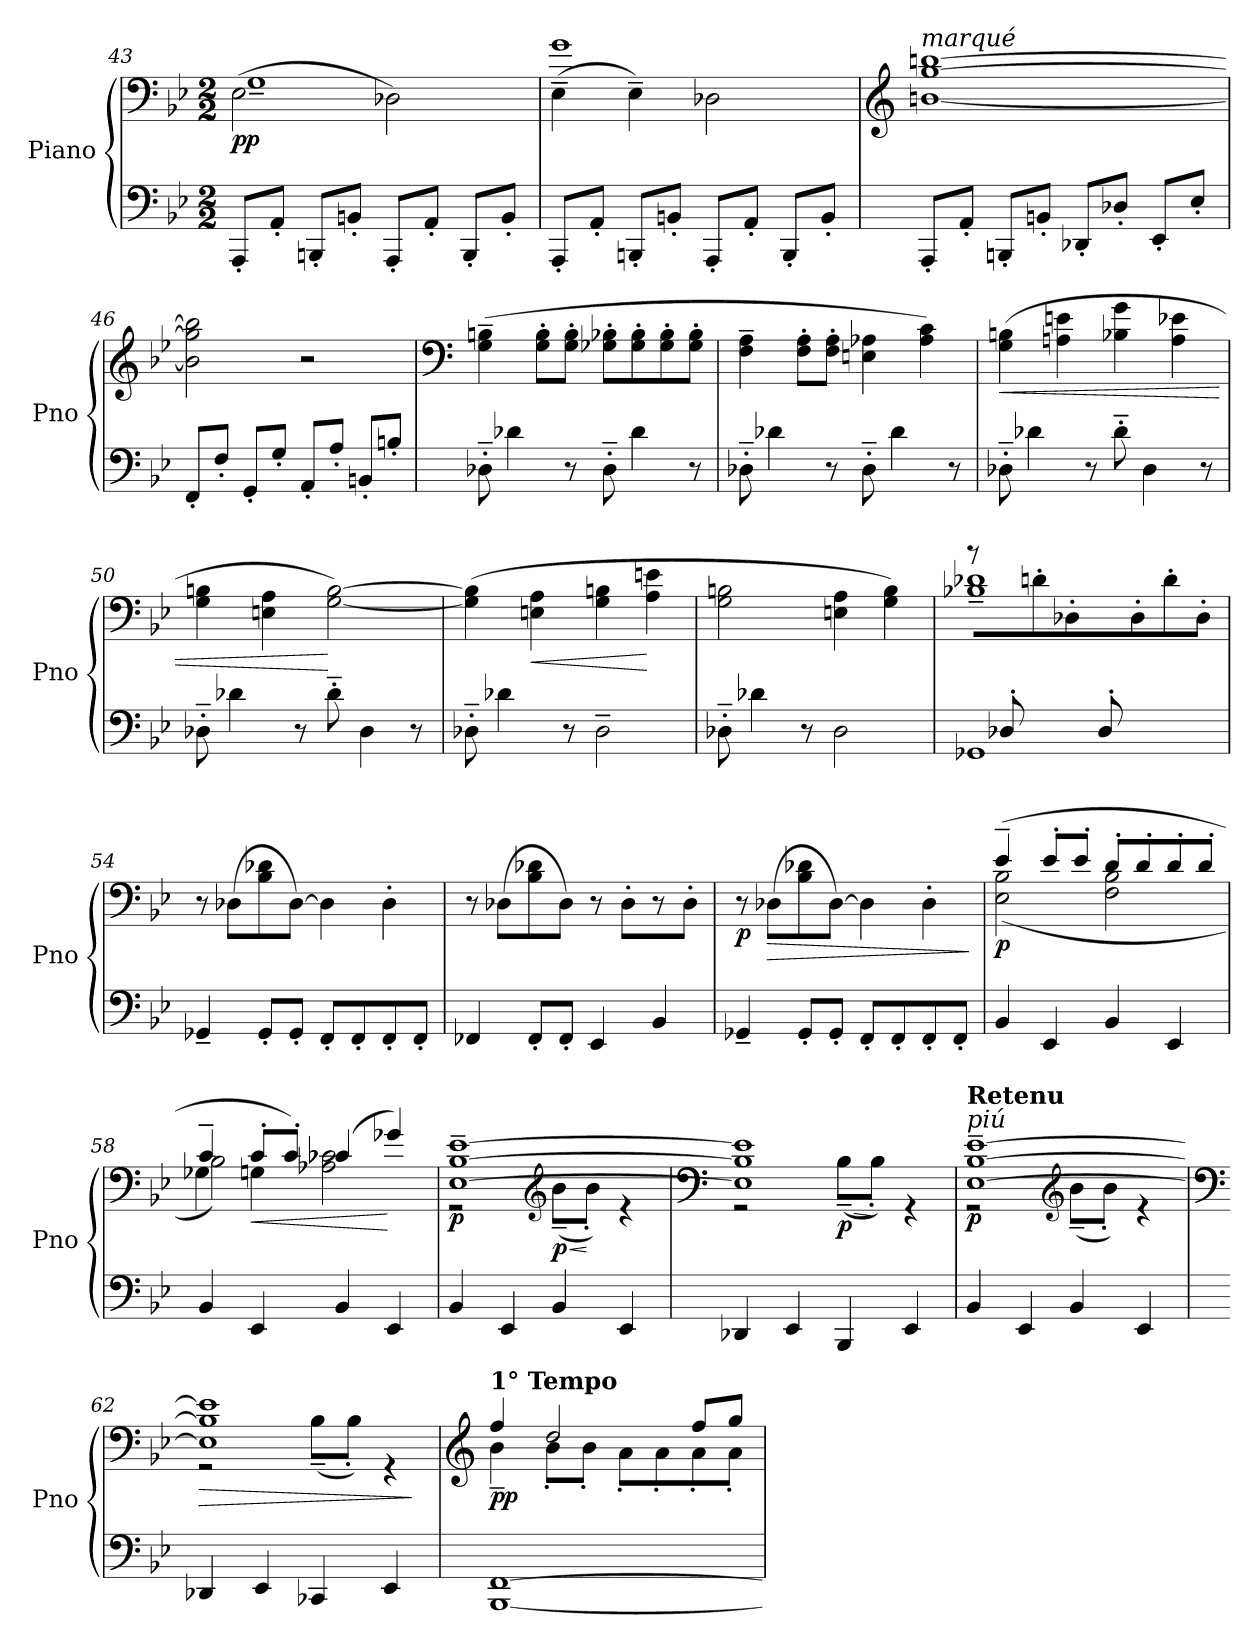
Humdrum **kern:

**kern	**kern	**dynam
*part1	*part1	*part1
*staff2	*staff1	*staff1/2
*I"Piano	*	*
*I'Pno	*	*
*clefF4	*clefF4	*
*k[b-e-]	*k[b-e-]	*
*M2/2	*M2/2	*
=43	=43	=43
*	*^	*
!	!	!	!LO:DY:b
8AAA'/L	(>2E-\	1G~	pp
8AA'/J	.	.	.
8BBBn'/L	.	.	.
8BBn'/J	.	.	.
8AAA'/L	2D-X\)	.	.
8AA'/J	.	.	.
8BBB'/L	.	.	.
8BB'/J	.	.	.
=44	=44	=44	=44
8AAA'/L	(>4E-~\	1g~	.
8AA'/J	.	.	.
8BBBn'/L	4E-~\)	.	.
8BBn'/J	.	.	.
8AAA'/L	2D-X\	.	.
8AA'/J	.	.	.
8BBB'/L	.	.	.
8BB'/J	.	.	.
*	*v	*v	*
!!LO:LB:g=z
=45	=45	=45
*	*clefG2	*
!	!LO:TX:a:i:t=marqué	!
8AAA'/L	[1bn [1gg [1bbn	.
8AA'/J	.	.
8BBBn'/L	.	.
8BBn'/J	.	.
8DD-X'/L	.	.
8D-X'/J	.	.
8EE-'/L	.	.
8E-'/J	.	.
=46	=46	=46
8FF'/L	2b\] 2gg\] 2bb\]	.
8F'/J	.	.
8GG'/L	.	.
8G'/J	.	.
8AA'/L	2r	.
8A'/J	.	.
8BBn'/L	.	.
8Bn'/J	.	.
=47	=47	=47
*	*clefF4	*
8D-X'~\	(>4G\~ 4Bn\~	.
4d-X\	.	.
.	8G\' 8B\'L	.
8r	8G\' 8B\'J	.
8D-'~\	8G-X\' 8B-X\'L	.
4d-\	8G-\' 8B-\'	.
.	8G-\' 8B-\'	.
8r	8G-\' 8B-\'J	.
=48	=48	=48
8D-X'~\	4F\~ 4A\~	.
4d-X\	.	.
.	8F\' 8A\'L	.
8r	8F\' 8A\'J	.
8D-'~\	4En\ 4A-X\	.
4d-\	.	.
.	4A-\ 4c\)	.
8r	.	.
!!LO:LB:g=z
=49	=49	=49
!	!	!LO:HP:b
8D-X'~\	(>4G\ 4Bn\	<
4d-X\	.	.
.	4An\ 4en\	.
8r	.	.
8d-'~\	4B-X\ 4g\	.
4D-\	.	.
.	4A\ 4e-X\	.
8r	.	.
=50	=50	=50
8D-X'~\	4G\ 4Bn\	.
4d-X\	.	.
.	4En\ 4A\	.
8r	.	.
8d-'~\	[2G\ [2B\)	[
4D-\	.	.
8r	.	.
=51	=51	=51
8D-X'~\	(>4G\] 4B\]	.
4d-X\	.	.
!	!	!LO:HP:b
.	4En\ 4A\	<
8r	.	.
2D-~\	4G\ 4Bn\	.
.	4A\ 4en\	[
=52	=52	=52
8D-X'~\	2G\ 2Bn\	.
4d-X\	.	.
8r	.	.
2D-\	4En\ 4A\	.
.	4G\ 4B\)	.
!!LO:LB:g=z
=53	=53	=53
*^	*^	*
8ryy	1GG-X	8r	1B-X~ 1d-X~	.
8D-X'/L	.	8ryy	.	.
4ryy	.	8dn'\	.	.
.	.	8D-X'\J	.	.
8D-'/L	.	8ryy	.	.
4.ryy	.	8D-'\	.	.
.	.	8d'\	.	.
.	.	8D-'\J	.	.
*v	*v	*	*	*
*	*v	*v	*
=54	=54	=54
4GG-X~/	8r	.
.	(>8D-X\L	.
8GG-'/L	8B-\ 8d-X\	.
8GG-'/J	[8D-\J)	.
8FF'/L	4D-\]	.
8FF'/	.	.
8FF'/	4D-'\	.
8FF'/J	.	.
=55	=55	=55
4FF-X/	8r	.
.	(>8D-X\L	.
8FF-'/L	8B-\ 8d-X\	.
8FF-'/J	8D-\J)	.
4EE-/	8r	.
.	8D-'\L	.
4BB-/	8r	.
.	8D-'\J	.
=56	=56	=56
!	!	!LO:DY:b
4GG-X~/	8r	p
!	!	!LO:HP:b
.	(>8D-X\L	>
8GG-'/L	8B-\ 8d-X\	.
8GG-'/J	[8D-\J)	.
8FF'/L	4D-\]	.
8FF'/	.	.
8FF'/	4D-'\	.
8FF'/J	.	.
.	.	]
!!LO:PB:g=z
=57	=57	=57
*	*^	*
!	!	!	!LO:DY:b
4BB-/	(>4e-~/	(<2E-\ 2B-\	p
4EE-/	8e-'/L	.	.
.	8e-'/J	.	.
4BB-/	8d'/L	2F\ 2B-\	.
.	8d'/	.	.
4EE-/	8d'/	.	.
.	8d'/J	.	.
=58	=58	=58	=58
*	*	*^	*
4BB-/	4c~/	2B-\)	4G-X\	.
!	!	!	!	!LO:HP:b
4EE-/	8c'/L	.	4Gn\	<
.	8c'/J)	.	.	.
4BB-/	(>4c-X/	2A-X\ 2c-X\	2ryy	.
4EE-/	4g-X/)	.	.	[
*	*	*v	*v	*
=59	=59	=59	=59
!	!	!	!LO:DY:b
4BB-/	[1E-~ [1B-~ [1e-~	2r	p
4EE-/	.	.	.
*	*clefG2	*	*
!	!	!	!LO:HP:b
!	!	!	!LO:DY:n=1:b
4BB-/	.	(>8b-~\L	< p
.	.	8b-'\J)	[
4EE-/	.	4r	.
=60	=60	=60	=60
*	*clefF4	*	*
4DD-X/	1E-] 1B-] 1e-]	2r	.
4EE-/	.	.	.
!	!	!	!LO:HP:b
!	!	!	!LO:DY:n=1:b
4BBB-/	.	(>8B-~\L	> p
.	.	8B-'\J)	]
4EE-/	.	4r	.
!!LO:PB:g=z	!!
=61	=61	=61	=61
!	!LO:TX:a:i:t=piú	!	!
!	!LO:TX:a:B:t=Retenu	!	!
!	!	!	!LO:DY:b
4BB-/	[1E-~ [1B-~ [1e-~	2r	p
4EE-/	.	.	.
*	*clefG2	*	*
4BB-/	.	(>8b-~\L	.
.	.	8b-'\J)	.
4EE-/	.	4r	.
=62	=62	=62	=62
*	*clefF4	*	*
!	!	!	!LO:HP:b
4DD-X/	1E-] 1B-] 1e-]	2r	>
4EE-/	.	.	.
4CC-X/	.	(>8B-~\L	.
.	.	8B-'\J)	.
4EE-/	.	4r	.
*	*v	*v	*
.	.	]
=63	=63	=63
*	*clefG2	*
*	*^	*
!	!LO:TX:a:B:t=1° Tempo	!	!
!	!	!	!LO:DY:b
[1BBB- [1FF	4ff/	4b-~\	pp
.	2dd/	8b-'\L	.
.	.	8b-'\J	.
.	.	8a'\L	.
.	.	8a'\	.
.	8ff/L	8a'\	.
.	8gg/J	8a'\J	.
*	*v	*v	*
=	=	=
*-	*-	*-
